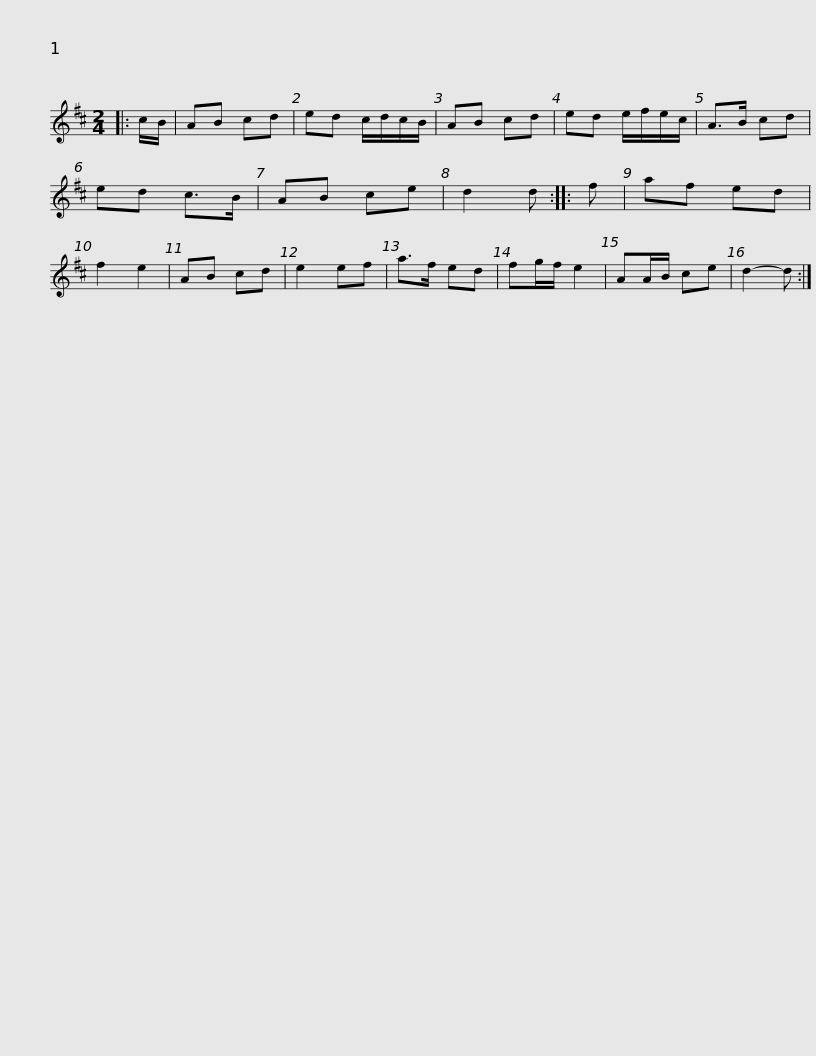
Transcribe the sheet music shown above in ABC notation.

X:1
L:1/8
M:2/4
I:linebreak $
K:D
V:1 treble
V:1
|: c/B/ | AB cd | ed c/d/c/B/ | AB cd | ed e/f/e/c/ | %5
 A>B cd | ed c>B | AB ce | d2 d :: f |$ %10
 af ed | f2 e2 | AB cd | e2 ef | a>f ed | %15
 fg/f/ e2 | AA/B/ ce | d2- d :| %18
